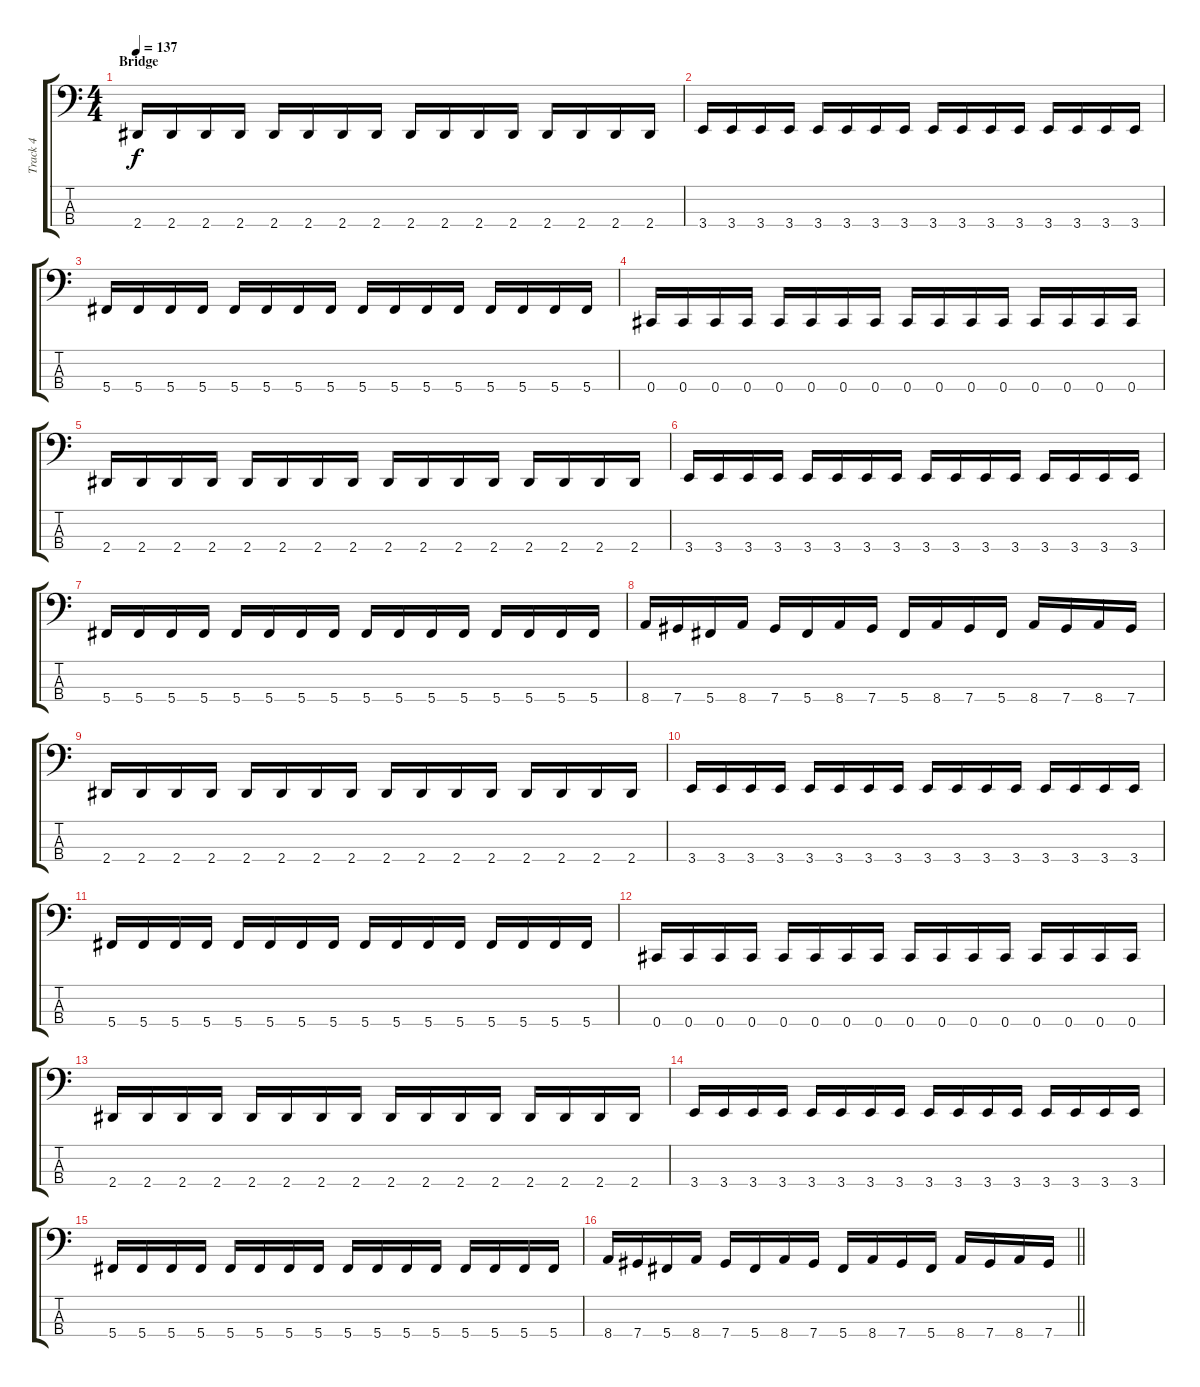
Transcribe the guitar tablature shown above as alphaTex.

\track ("Track 4" "Track 4") {instrument electricbassfinger}
\staff {score tabs}
\tuning (Gb2 Db2 Ab1 Db1) {hide}
\ts (4 4)
\section ("" "Bridge")
\tempo 137
\clef f4
\ks c
2.4.16{dy f} 2.4.16 2.4.16 2.4.16 2.4.16 2.4.16 2.4.16 2.4.16 2.4.16 2.4.16 2.4.16 2.4.16 2.4.16 2.4.16 2.4.16 2.4.16 |
3.4.16 3.4.16 3.4.16 3.4.16 3.4.16 3.4.16 3.4.16 3.4.16 3.4.16 3.4.16 3.4.16 3.4.16 3.4.16 3.4.16 3.4.16 3.4.16 |
5.4.16 5.4.16 5.4.16 5.4.16 5.4.16 5.4.16 5.4.16 5.4.16 5.4.16 5.4.16 5.4.16 5.4.16 5.4.16 5.4.16 5.4.16 5.4.16 |
0.4.16 0.4.16 0.4.16 0.4.16 0.4.16 0.4.16 0.4.16 0.4.16 0.4.16 0.4.16 0.4.16 0.4.16 0.4.16 0.4.16 0.4.16 0.4.16 |
2.4.16 2.4.16 2.4.16 2.4.16 2.4.16 2.4.16 2.4.16 2.4.16 2.4.16 2.4.16 2.4.16 2.4.16 2.4.16 2.4.16 2.4.16 2.4.16 |
3.4.16 3.4.16 3.4.16 3.4.16 3.4.16 3.4.16 3.4.16 3.4.16 3.4.16 3.4.16 3.4.16 3.4.16 3.4.16 3.4.16 3.4.16 3.4.16 |
5.4.16 5.4.16 5.4.16 5.4.16 5.4.16 5.4.16 5.4.16 5.4.16 5.4.16 5.4.16 5.4.16 5.4.16 5.4.16 5.4.16 5.4.16 5.4.16 |
8.4.16 7.4.16 5.4.16 8.4.16 7.4.16 5.4.16 8.4.16 7.4.16 5.4.16 8.4.16 7.4.16 5.4.16 8.4.16 7.4.16 8.4.16 7.4.16 |
2.4.16 2.4.16 2.4.16 2.4.16 2.4.16 2.4.16 2.4.16 2.4.16 2.4.16 2.4.16 2.4.16 2.4.16 2.4.16 2.4.16 2.4.16 2.4.16 |
3.4.16 3.4.16 3.4.16 3.4.16 3.4.16 3.4.16 3.4.16 3.4.16 3.4.16 3.4.16 3.4.16 3.4.16 3.4.16 3.4.16 3.4.16 3.4.16 |
5.4.16 5.4.16 5.4.16 5.4.16 5.4.16 5.4.16 5.4.16 5.4.16 5.4.16 5.4.16 5.4.16 5.4.16 5.4.16 5.4.16 5.4.16 5.4.16 |
0.4.16 0.4.16 0.4.16 0.4.16 0.4.16 0.4.16 0.4.16 0.4.16 0.4.16 0.4.16 0.4.16 0.4.16 0.4.16 0.4.16 0.4.16 0.4.16 |
2.4.16 2.4.16 2.4.16 2.4.16 2.4.16 2.4.16 2.4.16 2.4.16 2.4.16 2.4.16 2.4.16 2.4.16 2.4.16 2.4.16 2.4.16 2.4.16 |
3.4.16 3.4.16 3.4.16 3.4.16 3.4.16 3.4.16 3.4.16 3.4.16 3.4.16 3.4.16 3.4.16 3.4.16 3.4.16 3.4.16 3.4.16 3.4.16 |
5.4.16 5.4.16 5.4.16 5.4.16 5.4.16 5.4.16 5.4.16 5.4.16 5.4.16 5.4.16 5.4.16 5.4.16 5.4.16 5.4.16 5.4.16 5.4.16 |
\barLineRight lightlight
8.4.16 7.4.16 5.4.16 8.4.16 7.4.16 5.4.16 8.4.16 7.4.16 5.4.16 8.4.16 7.4.16 5.4.16 8.4.16 7.4.16 8.4.16 7.4.16
